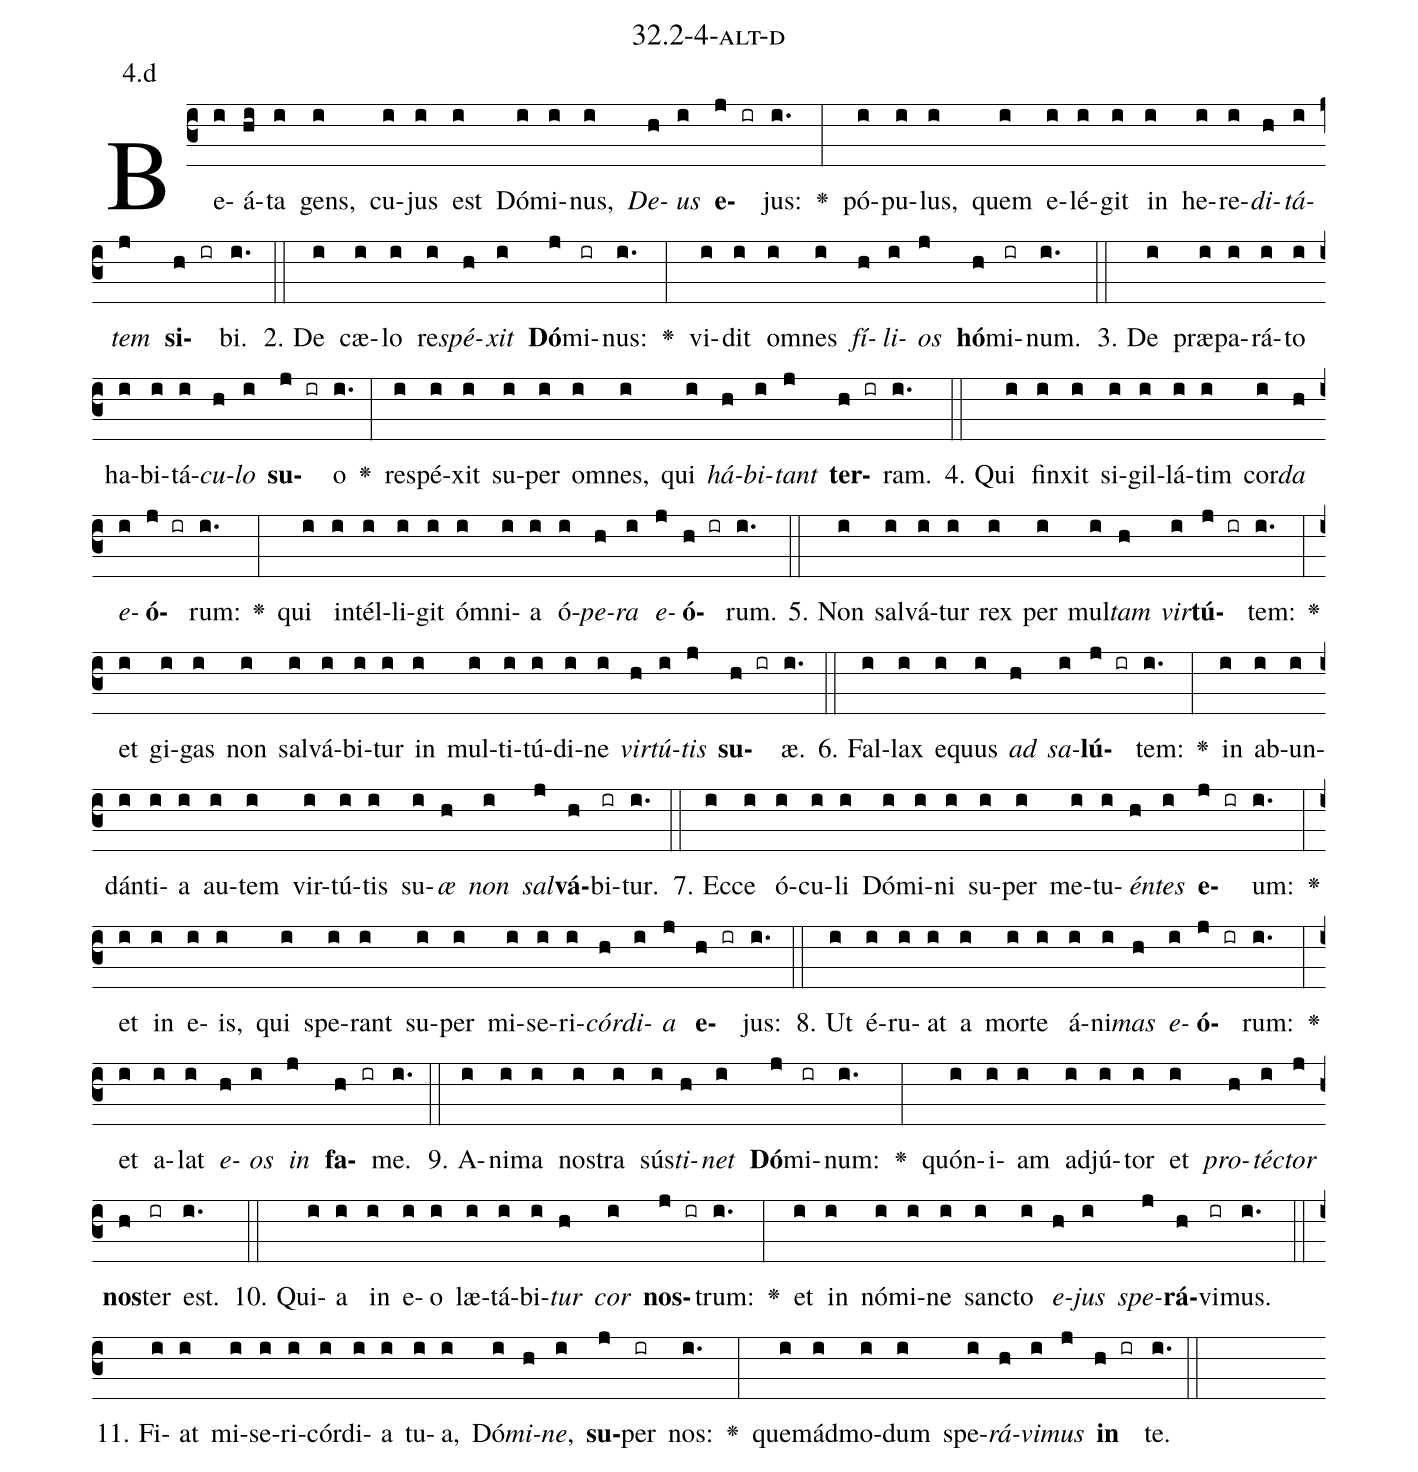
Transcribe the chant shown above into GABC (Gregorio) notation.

name: 32.2-4-alt-d;
annotation: 4.d;
%%
(c3)Be(i)á(hi)ta(i) gens,(i) cu(i)jus(i) est(i) Dó(i)mi(i)nus,(i) <i>De</i>(h)<i>us</i>(i) <b>e</b>(j ir)jus:(i.) <v>\greheightstar</v>(:) pó(i)pu(i)lus,(i) quem(i) e(i)lé(i)git(i) in(i) he(i)re(i)<i>di</i>(h)<i>tá</i>(i)<i>tem</i>(j) <b>si</b>(h ir)bi.(i.) (::)
2. De(i) cæ(i)lo(i) re(i)<i>spé</i>(h)<i>xit</i>(i) <b>Dó</b>(j)mi(ir)nus:(i.) <v>\greheightstar</v>(:) vi(i)dit(i) om(i)nes(i) <i>fí</i>(h)<i>li</i>(i)<i>os</i>(j) <b>hó</b>(h)mi(ir)num.(i.) (::)
3. De(i) præ(i)pa(i)rá(i)to(i) ha(i)bi(i)tá(i)<i>cu</i>(h)<i>lo</i>(i) <b>su</b>(j ir)o(i.) <v>\greheightstar</v>(:) re(i)spé(i)xit(i) su(i)per(i) om(i)nes,(i) qui(i) <i>há</i>(h)<i>bi</i>(i)<i>tant</i>(j) <b>ter</b>(h ir)ram.(i.) (::)
4. Qui(i) fin(i)xit(i) si(i)gil(i)lá(i)tim(i) cor(i)<i>da</i>(h) <i>e</i>(i)<b>ó</b>(j ir)rum:(i.) <v>\greheightstar</v>(:) qui(i) in(i)tél(i)li(i)git(i) óm(i)ni(i)a(i) ó(i)<i>pe</i>(h)<i>ra</i>(i) <i>e</i>(j)<b>ó</b>(h ir)rum.(i.) (::)
5. Non(i) sal(i)vá(i)tur(i) rex(i) per(i) mul(i)<i>tam</i>(h) <i>vir</i>(i)<b>tú</b>(j ir)tem:(i.) <v>\greheightstar</v>(:) et(i) gi(i)gas(i) non(i) sal(i)vá(i)bi(i)tur(i) in(i) mul(i)ti(i)tú(i)di(i)ne(i) <i>vir</i>(h)<i>tú</i>(i)<i>tis</i>(j) <b>su</b>(h ir)æ.(i.) (::)
6. Fal(i)lax(i) e(i)quus(i) <i>ad</i>(h) <i>sa</i>(i)<b>lú</b>(j ir)tem:(i.) <v>\greheightstar</v>(:) in(i) ab(i)un(i)dán(i)ti(i)a(i) au(i)tem(i) vir(i)tú(i)tis(i) su(i)<i>æ</i>(h) <i>non</i>(i) <i>sal</i>(j)<b>vá</b>(h)bi(ir)tur.(i.) (::)
7. Ec(i)ce(i) ó(i)cu(i)li(i) Dó(i)mi(i)ni(i) su(i)per(i) me(i)tu(i)<i>én</i>(h)<i>tes</i>(i) <b>e</b>(j ir)um:(i.) <v>\greheightstar</v>(:) et(i) in(i) e(i)is,(i) qui(i) spe(i)rant(i) su(i)per(i) mi(i)se(i)ri(i)<i>cór</i>(h)<i>di</i>(i)<i>a</i>(j) <b>e</b>(h ir)jus:(i.) (::)
8. Ut(i) é(i)ru(i)at(i) a(i) mor(i)te(i) á(i)ni(i)<i>mas</i>(h) <i>e</i>(i)<b>ó</b>(j ir)rum:(i.) <v>\greheightstar</v>(:) et(i) a(i)lat(i) <i>e</i>(h)<i>os</i>(i) <i>in</i>(j) <b>fa</b>(h ir)me.(i.) (::)
9. A(i)ni(i)ma(i) nos(i)tra(i) sús(i)<i>ti</i>(h)<i>net</i>(i) <b>Dó</b>(j)mi(ir)num:(i.) <v>\greheightstar</v>(:) quón(i)i(i)am(i) ad(i)jú(i)tor(i) et(i) <i>pro</i>(h)<i>téc</i>(i)<i>tor</i>(j) <b>nos</b>(h)ter(ir) est.(i.) (::)
10. Qui(i)a(i) in(i) e(i)o(i) læ(i)tá(i)bi(i)<i>tur</i>(h) <i>cor</i>(i) <b>nos</b>(j ir)trum:(i.) <v>\greheightstar</v>(:) et(i) in(i) nó(i)mi(i)ne(i) sanc(i)to(i) <i>e</i>(h)<i>jus</i>(i) <i>spe</i>(j)<b>rá</b>(h)vi(ir)mus.(i.) (::)
11. Fi(i)at(i) mi(i)se(i)ri(i)cór(i)di(i)a(i) tu(i)a,(i) Dó(i)<i>mi</i>(h)<i>ne</i>,(i) <b>su</b>(j)per(ir) nos:(i.) <v>\greheightstar</v>(:) quem(i)ád(i)mo(i)dum(i) spe(i)<i>rá</i>(h)<i>vi</i>(i)<i>mus</i>(j) <b>in</b>(h ir) te.(i.) (::)
